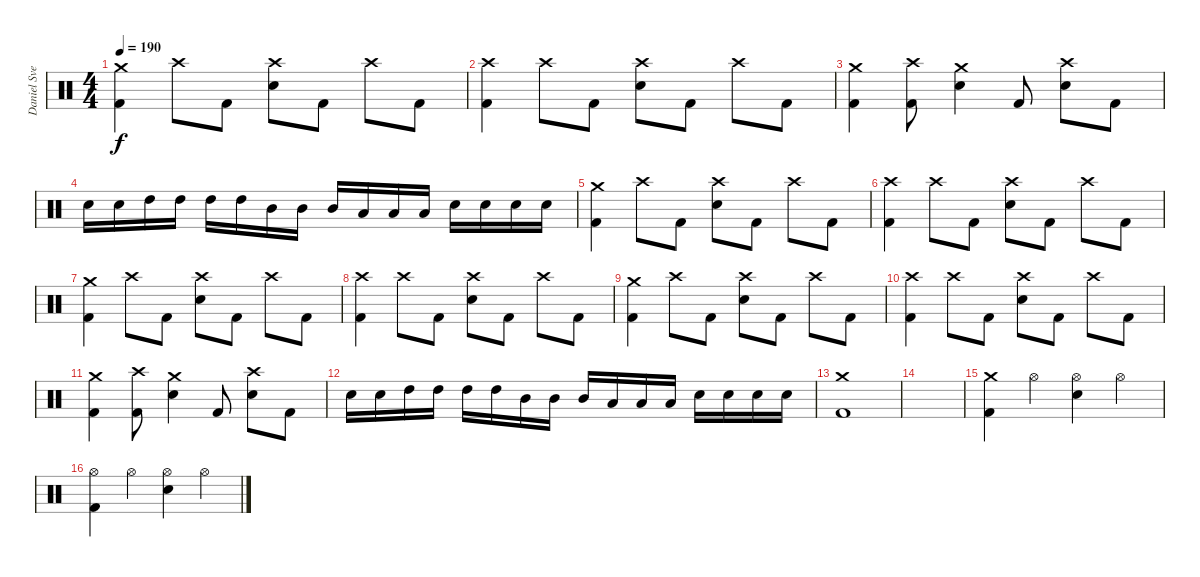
\track ("Daniel Svensson" "Daniel Sve") {instrument percussion}
\staff {score}
\articulation defaults
\ts (4 4)
\tempo 190
\clef neutral
\ks c
("Kick (hit) 2" "Crash medium (hit)").4{dy f} "Crash high (hit)".8 "Kick (hit) 2".8 ("Electric Snare (hit)" "Crash high (hit)").8 "Kick (hit) 2".8 "Crash high (hit)".8 "Kick (hit) 2".8 |
("Kick (hit) 2" "Crash high (hit)").4 "Crash high (hit)".8 "Kick (hit) 2".8 ("Electric Snare (hit)" "Crash high (hit)").8 "Kick (hit) 2".8 "Crash high (hit)".8 "Kick (hit) 2".8 |
("Kick (hit) 2" "Crash medium (hit)").4 ("Kick (hit) 2" "Crash high (hit)").8 ("Electric Snare (hit)" "Crash medium (hit)").4 "Kick (hit) 2".8 ("Crash high (hit)" "Electric Snare (hit)").8 "Kick (hit) 2".8 |
"Electric Snare (hit)".16 "Electric Snare (hit)".16 "High Tom (hit)".16 "High Tom (hit)".16 "High Tom (hit)".16 "High Tom (hit)".16 "Mid Tom (hit)".16 "Mid Tom (hit)".16 "Mid Tom (hit)".16 "Low Tom (hit)".16 "Low Tom (hit)".16 "Low Tom (hit)".16 "Electric Snare (hit)".16 "Electric Snare (hit)".16 "Electric Snare (hit)".16 "Electric Snare (hit)".16 |
("Kick (hit) 2" "Crash medium (hit)").4 "Crash high (hit)".8 "Kick (hit) 2".8 ("Electric Snare (hit)" "Crash high (hit)").8 "Kick (hit) 2".8 "Crash high (hit)".8 "Kick (hit) 2".8 |
("Kick (hit) 2" "Crash high (hit)").4 "Crash high (hit)".8 "Kick (hit) 2".8 ("Electric Snare (hit)" "Crash high (hit)").8 "Kick (hit) 2".8 "Crash high (hit)".8 "Kick (hit) 2".8 |
("Kick (hit) 2" "Crash medium (hit)").4 "Crash high (hit)".8 "Kick (hit) 2".8 ("Electric Snare (hit)" "Crash high (hit)").8 "Kick (hit) 2".8 "Crash high (hit)".8 "Kick (hit) 2".8 |
("Kick (hit) 2" "Crash high (hit)").4 "Crash high (hit)".8 "Kick (hit) 2".8 ("Electric Snare (hit)" "Crash high (hit)").8 "Kick (hit) 2".8 "Crash high (hit)".8 "Kick (hit) 2".8 |
("Kick (hit) 2" "Crash medium (hit)").4 "Crash high (hit)".8 "Kick (hit) 2".8 ("Electric Snare (hit)" "Crash high (hit)").8 "Kick (hit) 2".8 "Crash high (hit)".8 "Kick (hit) 2".8 |
("Kick (hit) 2" "Crash high (hit)").4 "Crash high (hit)".8 "Kick (hit) 2".8 ("Electric Snare (hit)" "Crash high (hit)").8 "Kick (hit) 2".8 "Crash high (hit)".8 "Kick (hit) 2".8 |
("Kick (hit) 2" "Crash medium (hit)").4 ("Kick (hit) 2" "Crash high (hit)").8 ("Electric Snare (hit)" "Crash medium (hit)").4 "Kick (hit) 2".8 ("Crash high (hit)" "Electric Snare (hit)").8 "Kick (hit) 2".8 |
"Electric Snare (hit)".16 "Electric Snare (hit)".16 "High Tom (hit)".16 "High Tom (hit)".16 "High Tom (hit)".16 "High Tom (hit)".16 "Mid Tom (hit)".16 "Mid Tom (hit)".16 "Mid Tom (hit)".16 "Low Tom (hit)".16 "Low Tom (hit)".16 "Low Tom (hit)".16 "Electric Snare (hit)".16 "Electric Snare (hit)".16 "Electric Snare (hit)".16 "Electric Snare (hit)".16 |
("Kick (hit) 2" "Crash medium (hit)").1 |
|
("Kick (hit) 2" "Crash medium (hit)").4 "Hi-Hat (open)".4 ("Electric Snare (hit)" "Hi-Hat (open)").4 "Hi-Hat (open)".4 |
("Kick (hit) 2" "Hi-Hat (open)").4 "Hi-Hat (open)".4 ("Electric Snare (hit)" "Hi-Hat (open)").4 "Hi-Hat (open)".4
